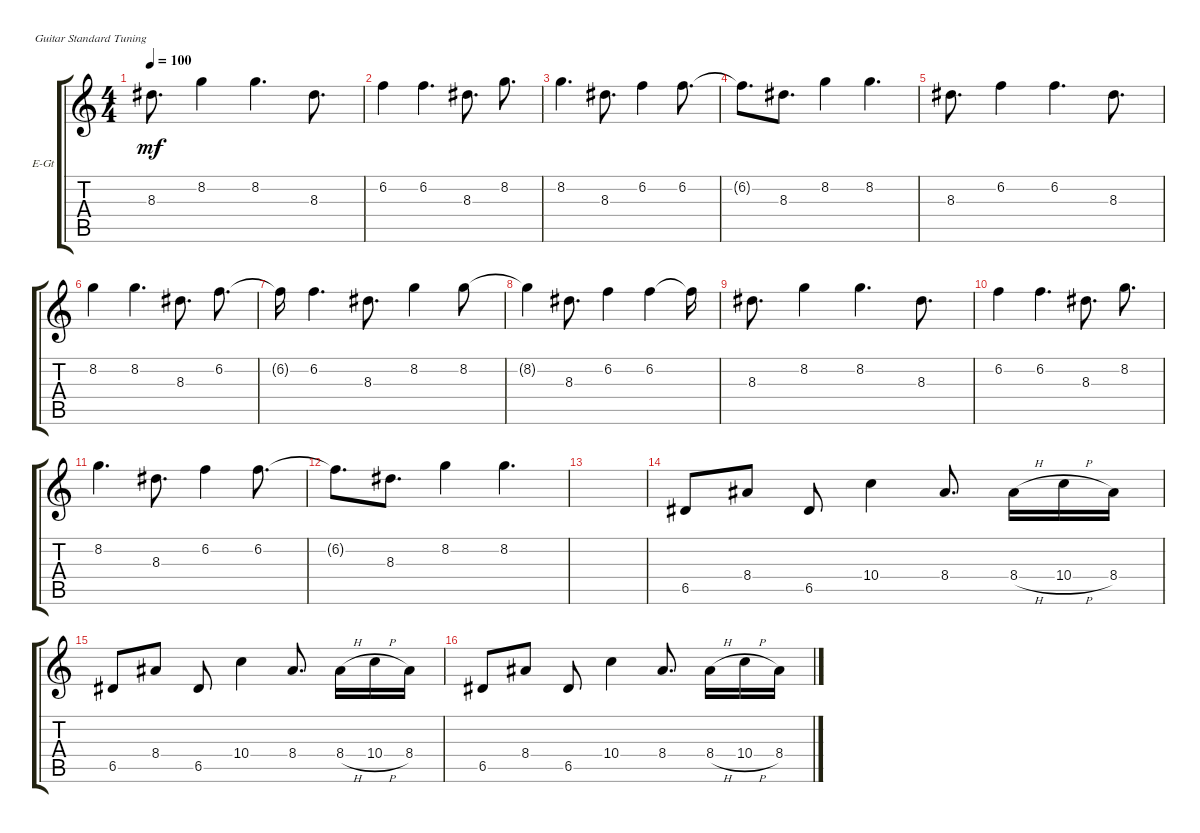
\defaultSystemsLayout 4
\bracketExtendMode groupsimilarinstruments
\firstSystemTrackNameOrientation horizontal
\otherSystemsTrackNameOrientation horizontal
\track ("Lead Guitar" "E-Gt") {instrument distortionguitar}
\staff {score tabs}
\tuning (E4 B3 G3 D3 A2 E2)
\ts (4 4)
\tempo 100
\clef g2
\ks c
8.3.8{d dy mf} 8.2.4 8.2.4{d} 8.3.8{d} |
6.2.4 6.2.4{d} 8.3.8{d} 8.2.8{d} |
8.2.4{d} 8.3.8{d} 6.2.4 6.2.8{d} |
6.2{t}.8{d} 8.3.8{d} 8.2.4 8.2.4{d} |
8.3.8{d} 6.2.4 6.2.4{d} 8.3.8{d} |
8.2.4 8.2.4{d} 8.3.8{d} 6.2.8{d} |
6.2{t}.16 6.2.4{d} 8.3.8{d} 8.2.4 8.2.8 |
8.2{t}.4 8.3.8{d} 6.2.4 6.2.4 6.2{t}.16 |
8.3.8{d} 8.2.4 8.2.4{d} 8.3.8{d} |
6.2.4 6.2.4{d} 8.3.8{d} 8.2.8{d} |
8.2.4{d} 8.3.8{d} 6.2.4 6.2.8{d} |
6.2{t}.8{d} 8.3.8{d} 8.2.4 8.2.4{d} |
|
6.5.8 8.4.8 6.5.8 10.4.4 8.4.8{d} 8.4{h}.16 10.4{h}.16 8.4.16 |
6.5.8 8.4.8 6.5.8 10.4.4 8.4.8{d} 8.4{h}.16 10.4{h}.16 8.4.16 |
6.5.8 8.4.8 6.5.8 10.4.4 8.4.8{d} 8.4{h}.16 10.4{h}.16 8.4.16
